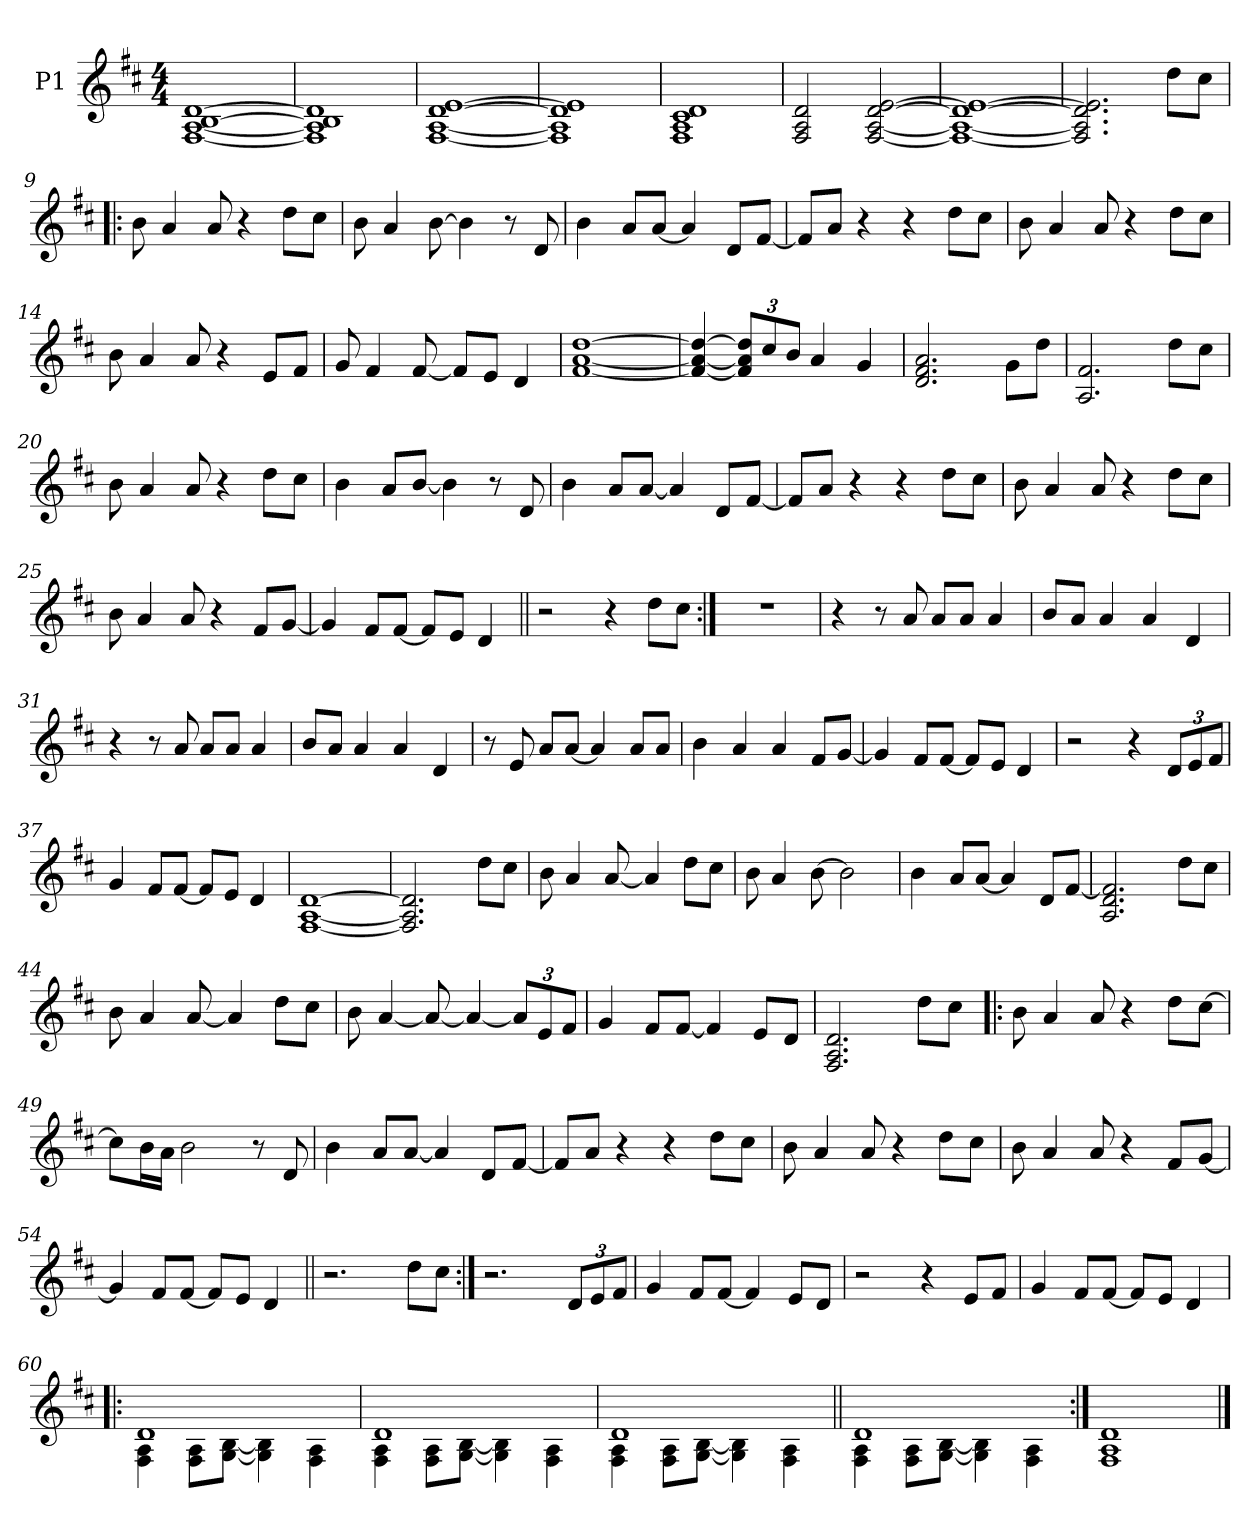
**kern
*part1
*staff1
*I"P1
*clefG2
*k[f#c#]
*b:
*M4/4
*MM104
=1
[<1F# [<1A [>1B [>1d
=2
1F#] 1A] 1B] 1d]
=3
[<1F# [<1A [<1d [>1e
=4
1F#] 1A] 1d] 1e]
=5
1F# 1A 1c# 1d
=6
2F#/ 2A/ 2d/
[<2F#/ [<2A/ [<2d/ [>2e/
=7
1F#_ 1A_ 1d_ 1e_
=8
2.F#/] 2.A/] 2.d/] 2.e/]
8dd\L
8cc#\J
=9!|:
8b\
4a/
8a/
4r
8dd\L
8cc#\J
!!LO:LB:g=z
=10
8b\
4a/
[>8b\
4b\]
8r
8d/
=11
4b\
8a/L
[<8a/J
4a/]
8d/L
[<8f#/J
=12
8f#/L]
8a/J
4r
4r
8dd\L
8cc#\J
=13
8b\
4a/
8a/
4r
8dd\L
8cc#\J
=14
8b\
4a/
8a/
4r
8e/L
8f#/J
!!LO:LB:g=z
=15
8g/
4f#/
[<8f#/
8f#/L]
8e/J
4d/
=16
[<1f# [<1a [>1dd
=17
4f#/_ 4a/_ 4dd/_
*Xbrackettup
12f#/] 12a/] 12dd/]L
12cc#/
12b/J
4a/
4g/
=18
2.d/ 2.f#/ 2.a/
8g\L
8dd\J
=19
2.A/ 2.f#/
8dd\L
8cc#\J
=20
8b\
4a/
8a/
4r
8dd\L
8cc#\J
!!LO:LB:g=z
=21
4b\
8a/L
[<8b/J
4b\]
8r
8d/
=22
4b\
8a/L
[<8a/J
4a/]
8d/L
[<8f#/J
=23
8f#/L]
8a/J
4r
4r
8dd\L
8cc#\J
=24
8b\
4a/
8a/
4r
8dd\L
8cc#\J
=25
8b\
4a/
8a/
4r
8f#/L
[<8g/J
!!LO:LB:g=z
=26
4g/]
8f#/L
[<8f#/J
8f#/L]
8e/J
4d/
=27||
2r
4r
8dd\L
8cc#\J
=28:|!
1r
=29
4r
8r
8a/
8a/L
8a/J
4a/
=30
8b/L
8a/J
4a/
4a/
4d/
=31
4r
8r
8a/
8a/L
8a/J
4a/
!!LO:LB:g=z
=32
8b/L
8a/J
4a/
4a/
4d/
=33
8r
8e/
8a/L
[<8a/J
4a/]
8a/L
8a/J
=34
4b\
4a/
4a/
8f#/L
[<8g/J
=35
4g/]
8f#/L
[<8f#/J
8f#/L]
8e/J
4d/
=36
2r
4r
12d/L
12e/
12f#/J
!!LO:LB:g=z
=37
4g/
8f#/L
[<8f#/J
8f#/L]
8e/J
4d/
=38
[<1F# [<1A [>1d
=39
2.F#/] 2.A/] 2.d/]
8dd\L
8cc#\J
=40
8b\
4a/
[<8a/
4a/]
8dd\L
8cc#\J
=41
8b\
4a/
[>8b\
2b\]
=42
4b\
8a/L
[<8a/J
4a/]
8d/L
[<8f#/J
!!LO:LB:g=z
=43
2.A/ 2.d/ 2.f#/]
8dd\L
8cc#\J
=44
8b\
4a/
[<8a/
4a/]
8dd\L
8cc#\J
=45
8b\
[<4a/
8a/_
4a/_
12a/L]
12e/
12f#/J
=46
4g/
8f#/L
[<8f#/J
4f#/]
8e/L
8d/J
=47
2.F#/ 2.A/ 2.d/
8dd\L
8cc#\J
=48!|:
8b\
4a/
8a/
4r
8dd\L
[>8cc#\J
!!LO:LB:g=z
=49
8cc#\L]
16b\L
16a\JJ
2b\
8r
8d/
=50
4b\
8a/L
[<8a/J
4a/]
8d/L
[<8f#/J
=51
8f#/L]
8a/J
4r
4r
8dd\L
8cc#\J
=52
8b\
4a/
8a/
4r
8dd\L
8cc#\J
=53
8b\
4a/
8a/
4r
8f#/L
[<8g/J
!!LO:LB:g=z
=54
4g/]
8f#/L
[<8f#/J
8f#/L]
8e/J
4d/
=55||
2.r
8dd\L
8cc#\J
=56:|!
2.r
12d/L
12e/
12f#/J
=57
4g/
8f#/L
[<8f#/J
4f#/]
8e/L
8d/J
=58
2r
4r
8e/L
8f#/J
=59
4g/
8f#/L
[<8f#/J
8f#/L]
8e/J
4d/
!!LO:LB:g=z
=60!|:
*^
1d	4F#\ 4A\
.	8F#\ 8A\L
.	[<8G\ [<8B\J
.	4G\] 4B\]
.	4F#\ 4A\
=61	=61
1d	4F#\ 4A\
.	8F#\ 8A\L
.	[<8G\ [<8B\J
.	4G\] 4B\]
.	4F#\ 4A\
=62	=62
1d	4F#\ 4A\
.	8F#\ 8A\L
.	[<8G\ [<8B\J
.	4G\] 4B\]
.	4F#\ 4A\
=63||	=63||
1d	4F#\ 4A\
.	8F#\ 8A\L
.	[<8G\ [<8B\J
.	4G\] 4B\]
.	4F#\ 4A\
*v	*v
=64:|!
1F# 1A 1d
==
*-
